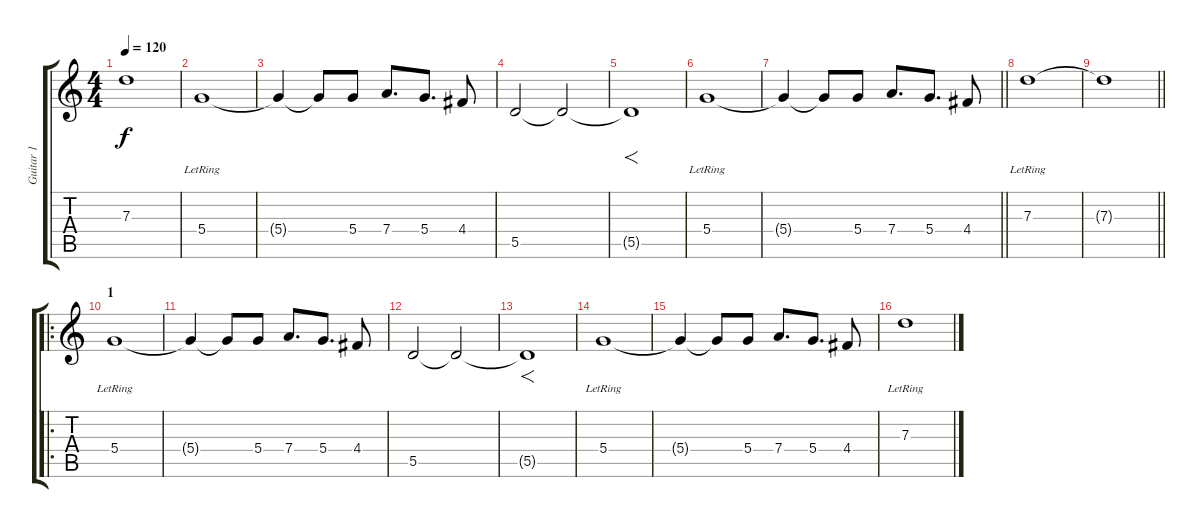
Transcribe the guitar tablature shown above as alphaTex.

\track ("Guitar 1" "Guitar 1") {instrument overdrivenguitar}
\staff {score tabs}
\tuning (E4 B3 G3 D3 A2 E2) {hide}
\ts (4 4)
\tempo 120
\clef g2
\ks c
7.3{t}.1{dy f} |
5.4{lr}.1 |
5.4{t}.4 5.4{t}.8 5.4.8 7.4.8{d} 5.4.8{d} 4.4.8 |
5.5.2 5.5{t}.2 |
5.5{t}.1{f} |
5.4{lr}.1 |
\barLineRight lightlight
5.4{t}.4 5.4{t}.8 5.4.8 7.4.8{d} 5.4.8{d} 4.4.8 |
7.3{lr}.1 |
\barLineRight lightlight
7.3{t}.1 |
\ro
\section ("" "1")
5.4{lr}.1 |
5.4{t}.4 5.4{t}.8 5.4.8 7.4.8{d} 5.4.8{d} 4.4.8 |
5.5.2 5.5{t}.2 |
5.5{t}.1{f} |
5.4{lr}.1 |
5.4{t}.4 5.4{t}.8 5.4.8 7.4.8{d} 5.4.8{d} 4.4.8 |
7.3{lr}.1
